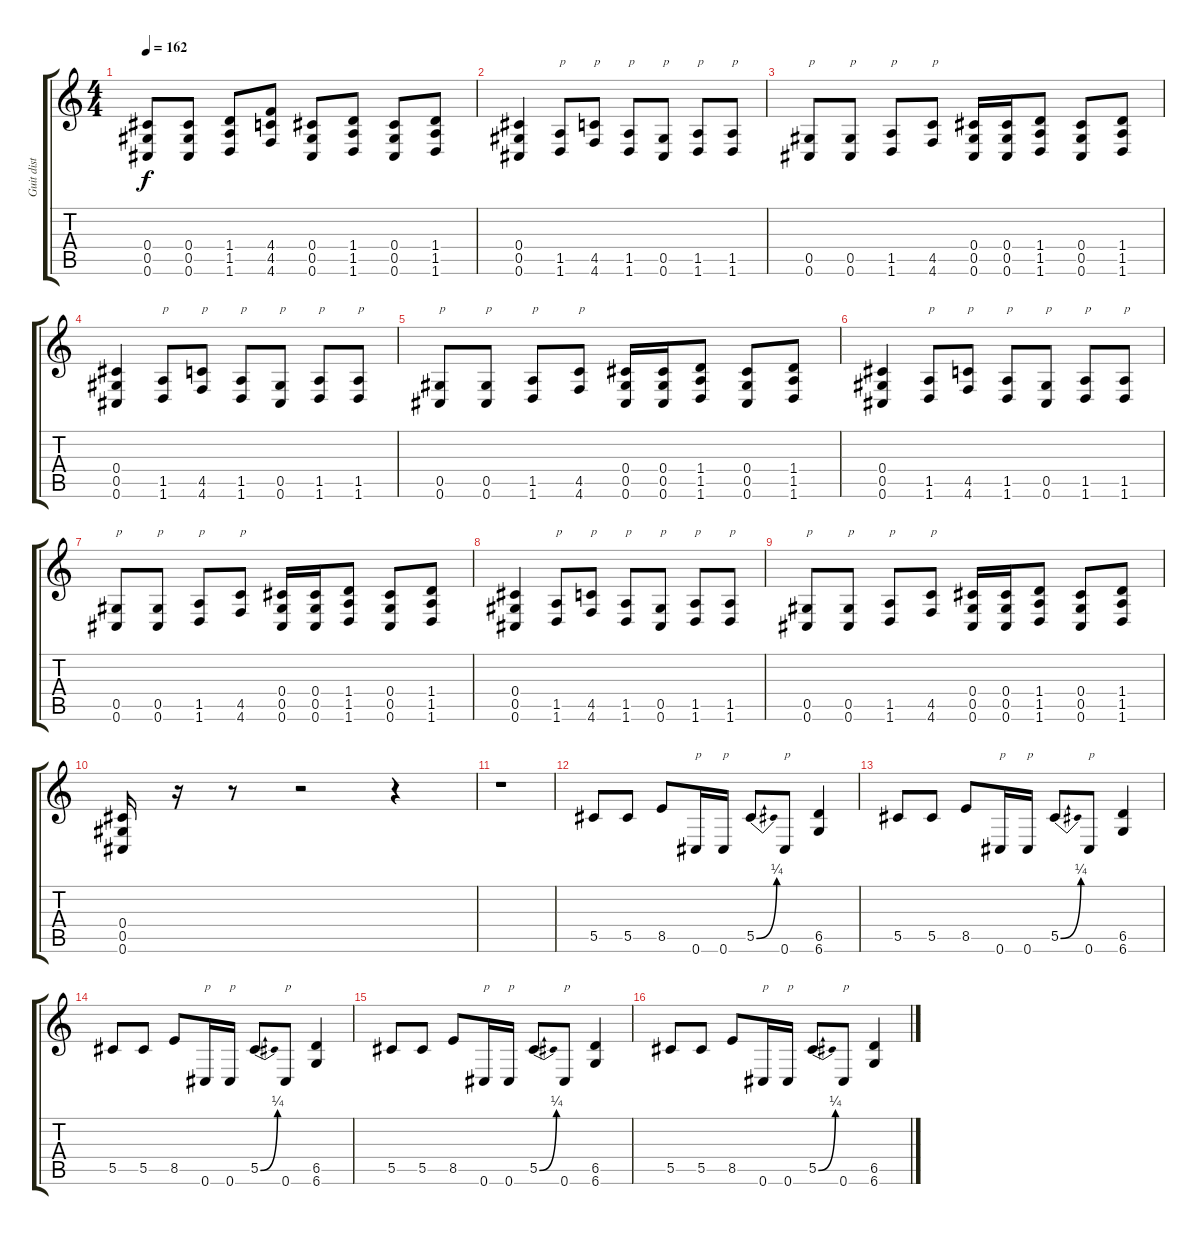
\track ("Guit dist 1" "Guit dist ") {instrument distortionguitar}
\staff {score tabs}
\tuning (Eb4 Bb3 Gb3 Db3 Ab2 Db2) {hide}
\ts (4 4)
\tempo 162
\clef g2
\ks c
(0.4 0.5 0.6).8{dy f} (0.4 0.5 0.6).8 (1.4 1.5 1.6).8 (4.4 4.5 4.6).8 (0.4 0.5 0.6).8 (1.4 1.5 1.6).8 (0.4 0.5 0.6).8 (1.4 1.5 1.6).8 |
(0.4 0.5 0.6).4 (1.5 1.6).8{txt "p"} (4.5 4.6).8{txt "p"} (1.5 1.6).8{txt "p"} (0.5 0.6).8{txt "p"} (1.5 1.6).8{txt "p"} (1.5 1.6).8{txt "p"} |
(0.5 0.6).8{txt "p"} (0.5 0.6).8{txt "p"} (1.5 1.6).8{txt "p"} (4.5 4.6).8{txt "p"} (0.4 0.5 0.6).16 (0.4 0.5 0.6).16 (1.4 1.5 1.6).8 (0.4 0.5 0.6).8 (1.4 1.5 1.6).8 |
(0.4 0.5 0.6).4 (1.5 1.6).8{txt "p"} (4.5 4.6).8{txt "p"} (1.5 1.6).8{txt "p"} (0.5 0.6).8{txt "p"} (1.5 1.6).8{txt "p"} (1.5 1.6).8{txt "p"} |
(0.5 0.6).8{txt "p"} (0.5 0.6).8{txt "p"} (1.5 1.6).8{txt "p"} (4.5 4.6).8{txt "p"} (0.4 0.5 0.6).16 (0.4 0.5 0.6).16 (1.4 1.5 1.6).8 (0.4 0.5 0.6).8 (1.4 1.5 1.6).8 |
(0.4 0.5 0.6).4 (1.5 1.6).8{txt "p"} (4.5 4.6).8{txt "p"} (1.5 1.6).8{txt "p"} (0.5 0.6).8{txt "p"} (1.5 1.6).8{txt "p"} (1.5 1.6).8{txt "p"} |
(0.5 0.6).8{txt "p"} (0.5 0.6).8{txt "p"} (1.5 1.6).8{txt "p"} (4.5 4.6).8{txt "p"} (0.4 0.5 0.6).16 (0.4 0.5 0.6).16 (1.4 1.5 1.6).8 (0.4 0.5 0.6).8 (1.4 1.5 1.6).8 |
(0.4 0.5 0.6).4 (1.5 1.6).8{txt "p"} (4.5 4.6).8{txt "p"} (1.5 1.6).8{txt "p"} (0.5 0.6).8{txt "p"} (1.5 1.6).8{txt "p"} (1.5 1.6).8{txt "p"} |
(0.5 0.6).8{txt "p"} (0.5 0.6).8{txt "p"} (1.5 1.6).8{txt "p"} (4.5 4.6).8{txt "p"} (0.4 0.5 0.6).16 (0.4 0.5 0.6).16 (1.4 1.5 1.6).8 (0.4 0.5 0.6).8 (1.4 1.5 1.6).8 |
(0.4 0.5 0.6).16 r.16 r.8 r.2 r.4 |
r.1 |
5.5.8 5.5.8 8.5.8 0.6.16{txt "p"} 0.6.16{txt "p"} 5.5{be (bend 0 0 60 1)}.8 0.6.8{txt "p"} (6.5 6.6).4 |
5.5.8 5.5.8 8.5.8 0.6.16{txt "p"} 0.6.16{txt "p"} 5.5{be (bend 0 0 60 1)}.8 0.6.8{txt "p"} (6.5 6.6).4 |
5.5.8 5.5.8 8.5.8 0.6.16{txt "p"} 0.6.16{txt "p"} 5.5{be (bend 0 0 60 1)}.8 0.6.8{txt "p"} (6.5 6.6).4 |
5.5.8 5.5.8 8.5.8 0.6.16{txt "p"} 0.6.16{txt "p"} 5.5{be (bend 0 0 60 1)}.8 0.6.8{txt "p"} (6.5 6.6).4 |
5.5.8 5.5.8 8.5.8 0.6.16{txt "p"} 0.6.16{txt "p"} 5.5{be (bend 0 0 60 1)}.8 0.6.8{txt "p"} (6.5 6.6).4
